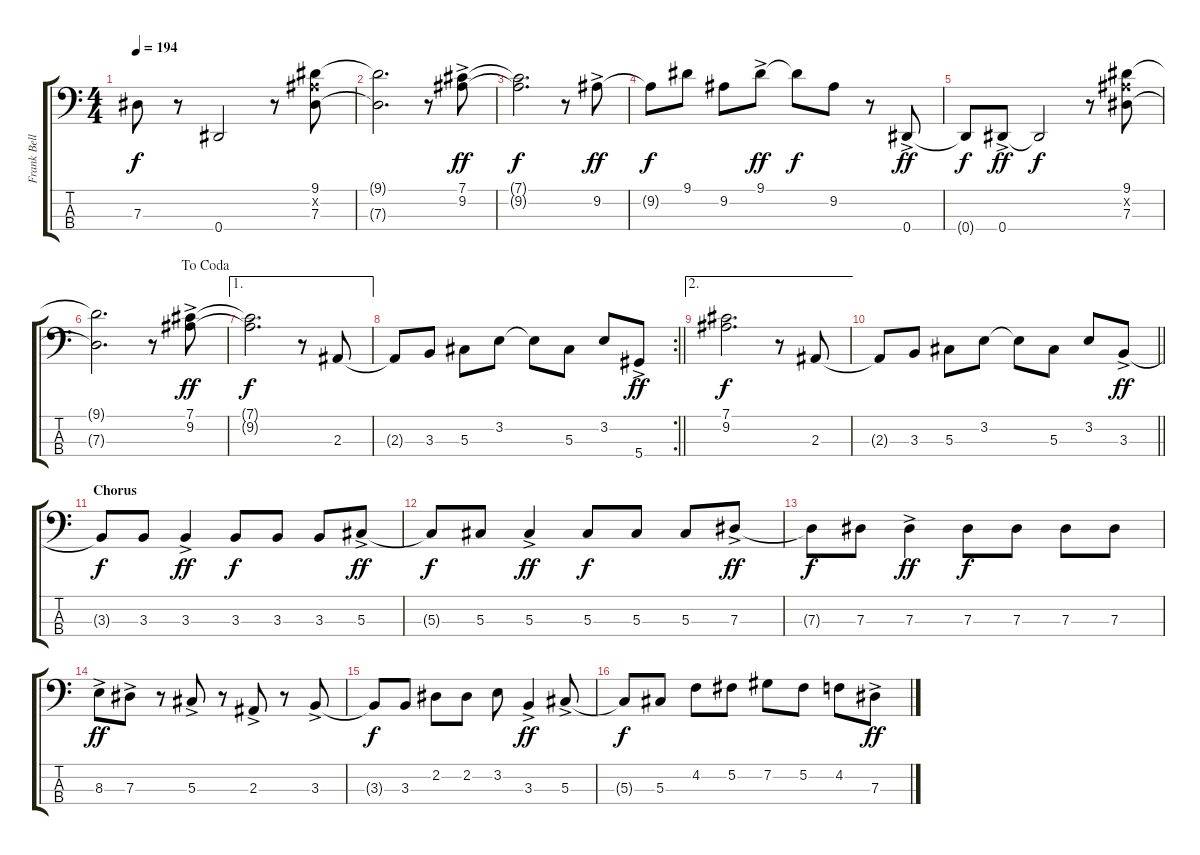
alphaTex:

\track ("Frank Bello" "Frank Bell") {instrument electricbassfinger}
\staff {score tabs}
\tuning (Gb2 Db2 Ab1 Eb1) {hide}
\ts (4 4)
\tempo 194
\clef f4
\ks c
7.3.8{dy f} r.8 0.4.2 r.8 (9.1 9.2{x} 7.3).8 |
(9.1{t} 7.3{t}).2{d} r.8 (7.1 9.2{ac}).8{dy ff} |
(7.1{t} 9.2{t}).2{d dy f} r.8 9.2{ac}.8{dy ff} |
9.2{t}.8{dy f} 9.1.8 9.2.8 9.1{ac}.8{dy ff} 9.1{t}.8{dy f} 9.2.8 r.8 0.4{ac}.8{dy ff} |
0.4{t}.8{dy f} 0.4{ac}.8{dy ff} 0.4{t}.2{dy f} r.8 (9.1 9.2{x} 7.3).8 |
\jump dacoda
(9.1{t} 7.3{t}).2{d} r.8 (7.1 9.2{ac}).8{dy ff} |
\ae 1
(7.1{t} 9.2{t}).2{d dy f} r.8 2.3.8 |
\rc 2
\barLineRight lightlight
2.3{t}.8 3.3.8 5.3.8 3.2.8 3.2{t}.8 5.3.8 3.2.8 5.4{ac}.8{dy ff} |
\ae 2
(7.1 9.2).2{d dy f} r.8 2.3.8 |
\barLineRight lightlight
2.3{t}.8 3.3.8 5.3.8 3.2.8 3.2{t}.8 5.3.8 3.2.8 3.3{ac}.8{dy ff} |
\section ("" "Chorus")
3.3{t}.8{dy f} 3.3.8 3.3{ac}.4{dy ff} 3.3.8{dy f} 3.3.8 3.3.8 5.3{ac}.8{dy ff} |
5.3{t}.8{dy f} 5.3.8 5.3{ac}.4{dy ff} 5.3.8{dy f} 5.3.8 5.3.8 7.3{ac}.8{dy ff} |
7.3{t}.8{dy f} 7.3.8 7.3{ac}.4{dy ff} 7.3.8{dy f} 7.3.8 7.3.8 7.3.8 |
8.3{ac}.8{dy ff} 7.3{ac}.8 r.8 5.3{ac}.8 r.8 2.3{ac}.8 r.8 3.3{ac}.8 |
3.3{t}.8{dy f} 3.3.8 2.2.8 2.2.8 3.2.8 3.3{ac}.4{dy ff} 5.3{ac}.8 |
5.3{t}.8{dy f} 5.3.8 4.2.8 5.2.8 7.2.8 5.2.8 4.2.8 7.3{ac}.8{dy ff}
